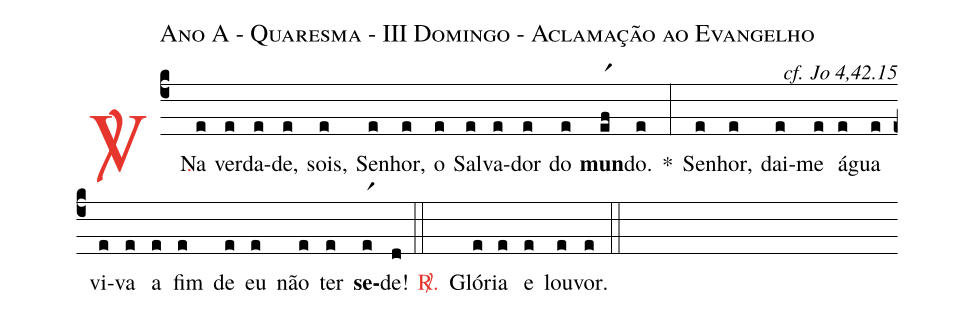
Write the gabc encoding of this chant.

name: Ano A - Quaresma - III Domingo - Aclamação ao Evangelho;
commentary: cf. Jo 4,42.15;
%%
(c4)

<c><sp>V/</sp>.</c>() Na(e) ver(e)da(e)de,(e) sois,(e) Se(e)nhor,(e) o(e) Sal(e)va(e)dor(e) do(e) <b>mun</b>(er1f)do.(e) *(:) Se(e)nhor,(e) dai-(e)me(e) á(e)gua(e) vi(e)va(e) a(e) fim(e) de(e) eu(e) não(e) ter(e) <b>se</b>(er1)de!(d)

(::)

<c><sp>R/</sp>.</c>() Gló(e)ria(e) e(e) lou(e)vor.(e)

(::)
